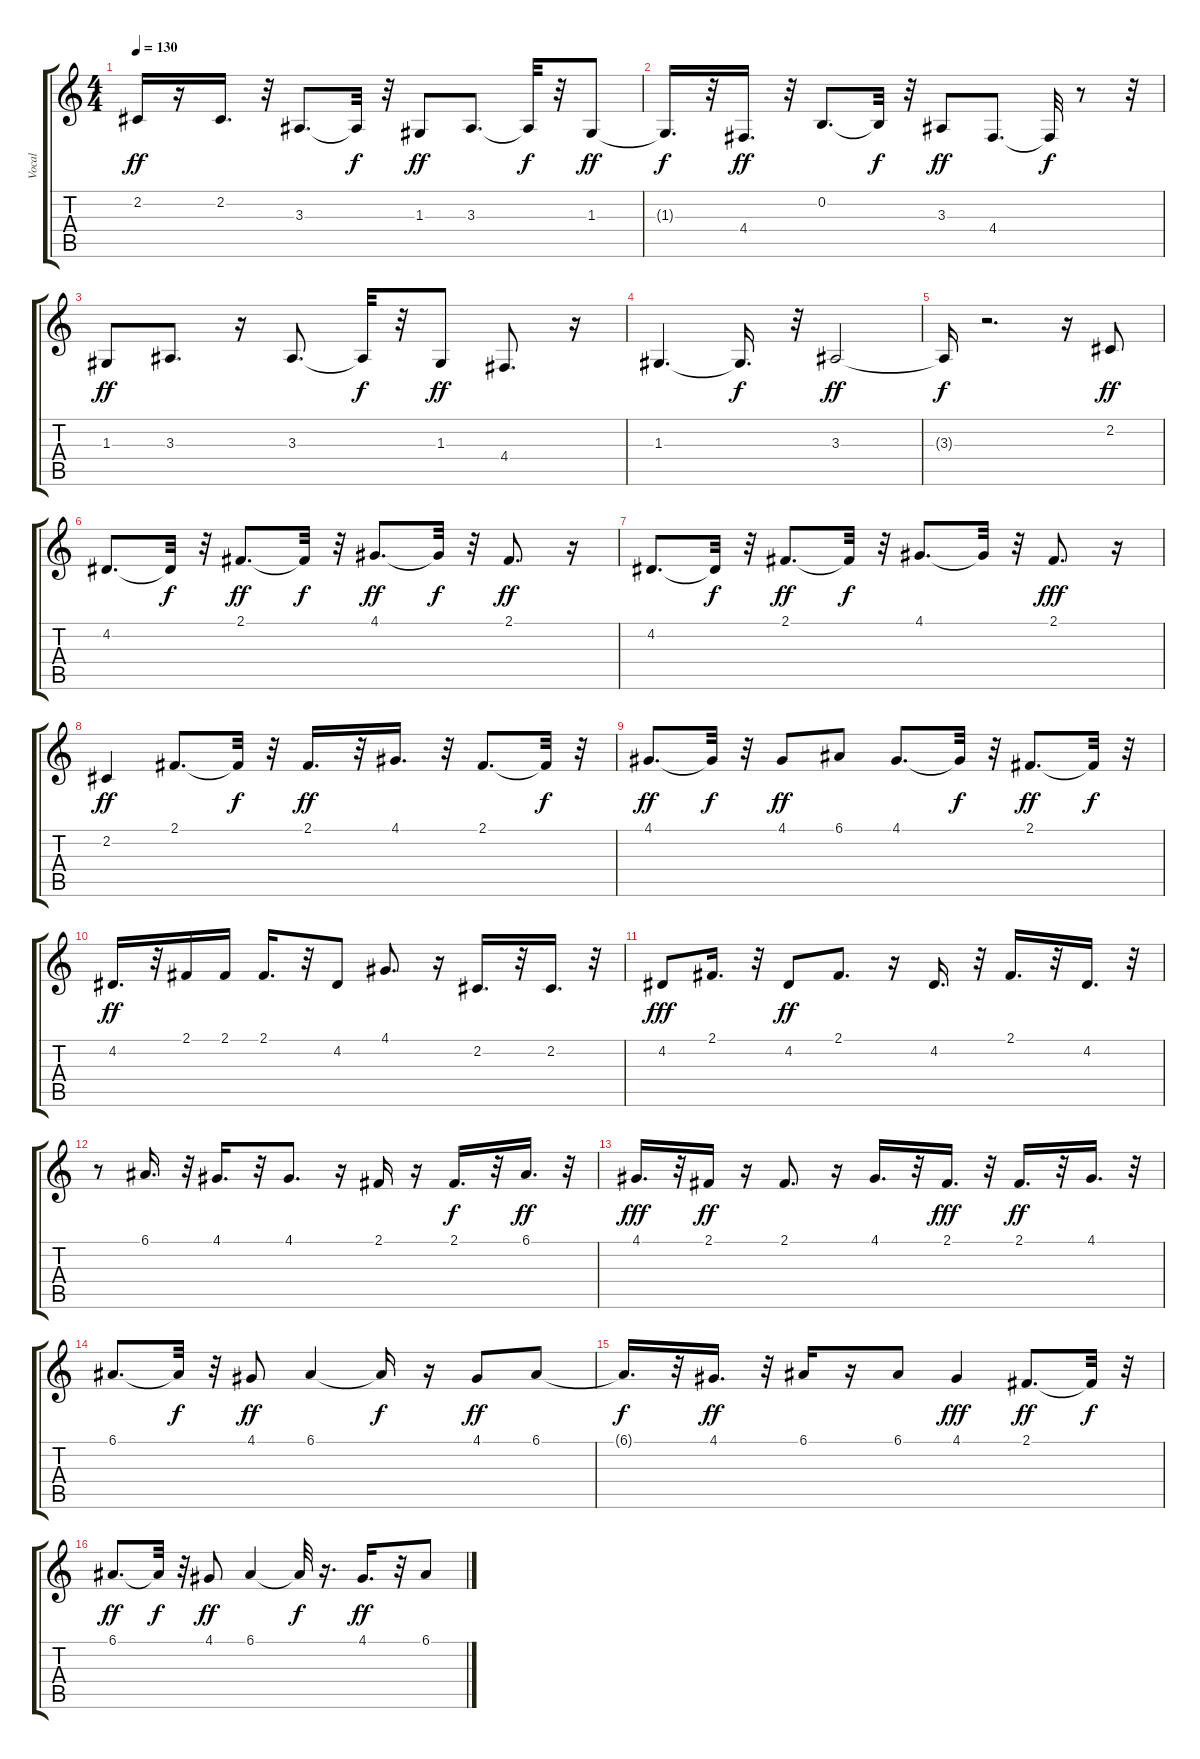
\track ("Vocal" "Vocal") {instrument altosax}
\staff {score tabs}
\tuning (E4 B3 G3 D3 A2 E2) {hide}
\ts (4 4)
\tempo 130
\clef g2
\ks c
2.2.16{dy ff} r.16 2.2.16{d} r.32 3.3.8{d} 3.3{t}.32{dy f} r.32 1.3.8{dy ff} 3.3.8{d} 3.3{t}.32{dy f} r.32 1.3.8{dy ff} |
1.3{t}.16{d dy f} r.32 4.4.16{d dy ff} r.32 0.2.8{d} 0.2{t}.32{dy f} r.32 3.3.8{dy ff} 4.4.8{d} 4.4{t}.32{dy f} r.8 r.32 |
1.3.8{dy ff} 3.3.8{d} r.16 3.3.8{d} 3.3{t}.32{dy f} r.32 1.3.8{dy ff} 4.4.8{d} r.16 |
1.3.4{d} 1.3{t}.16{d dy f} r.32 3.3.2{dy ff} |
3.3{t}.16{dy f} r.2{d} r.16 2.2.8{dy ff} |
4.2.8{d} 4.2{t}.32{dy f} r.32 2.1.8{d dy ff} 2.1{t}.32{dy f} r.32 4.1.8{d dy ff} 4.1{t}.32{dy f} r.32 2.1.8{d dy ff} r.16 |
4.2.8{d} 4.2{t}.32{dy f} r.32 2.1.8{d dy ff} 2.1{t}.32{dy f} r.32 4.1.8{d} 4.1{t}.32 r.32 2.1.8{d dy fff} r.16 |
2.2.4{dy ff} 2.1.8{d} 2.1{t}.32{dy f} r.32 2.1.16{d dy ff} r.32 4.1.16{d} r.32 2.1.8{d} 2.1{t}.32{dy f} r.32 |
4.1.8{d dy ff} 4.1{t}.32{dy f} r.32 4.1.8{dy ff} 6.1.8 4.1.8{d} 4.1{t}.32{dy f} r.32 2.1.8{d dy ff} 2.1{t}.32{dy f} r.32 |
4.2.16{d dy ff} r.32 2.1.16 2.1.16 2.1.16{d} r.32 4.2.8 4.1.8{d} r.16 2.2.16{d} r.32 2.2.16{d} r.32 |
4.2.8{dy fff} 2.1.16{d} r.32 4.2.8{dy ff} 2.1.8{d} r.16 4.2.16{d} r.32 2.1.16{d} r.32 4.2.16{d} r.32 |
r.8 6.1.16{d} r.32 4.1.16{d} r.32 4.1.8{d} r.16 2.1.16 r.16 2.1.16{d dy f} r.32 6.1.16{d dy ff} r.32 |
4.1.16{d dy fff} r.32 2.1.16{dy ff} r.16 2.1.8{d} r.16 4.1.16{d} r.32 2.1.16{d dy fff} r.32 2.1.16{d dy ff} r.32 4.1.16{d} r.32 |
6.1.8{d} 6.1{t}.32{dy f} r.32 4.1.8{dy ff} 6.1.4 6.1{t}.16{dy f} r.16 4.1.8{dy ff} 6.1.8 |
6.1{t}.16{d dy f} r.32 4.1.16{d dy ff} r.32 6.1.16 r.16 6.1.8 4.1.4{dy fff} 2.1.8{d dy ff} 2.1{t}.32{dy f} r.32 |
6.1.8{d dy ff} 6.1{t}.32{dy f} r.32 4.1.8{dy ff} 6.1.4 6.1{t}.32{dy f} r.16{d} 4.1.16{d dy ff} r.32 6.1.8
